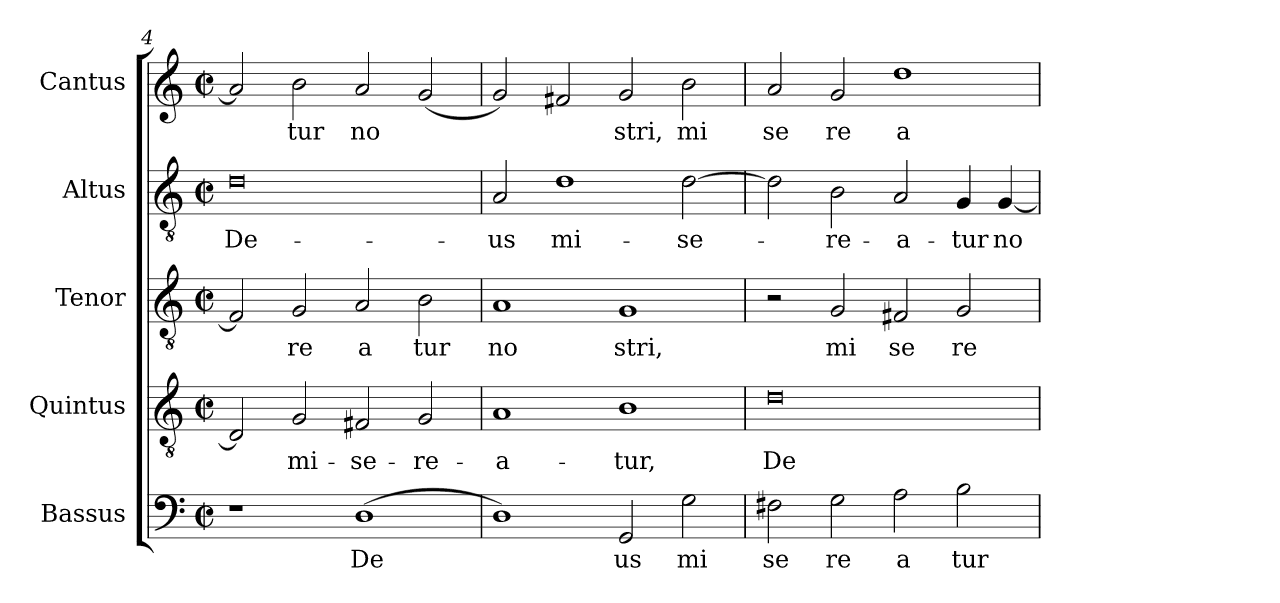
**kern	**text	**kern	**text	**kern	**text	**kern	**text	**kern	**text
*part5	*part5	*part4	*part4	*part3	*part3	*part2	*part2	*part1	*part1
*staff5	*staff5	*staff4	*staff4	*staff3	*staff3	*staff2	*staff2	*staff1	*staff1
*I"Bassus	*	*I"Quintus	*	*I"Tenor	*	*I"Altus	*	*I"Cantus	*
*clefF4	*	*clefGv2	*	*clefGv2	*	*clefGv2	*	*clefG2	*
*M2/2	*	*M2/2	*	*M2/2	*	*M2/2	*	*M2/2	*
*met(c|)	*	*met(c|)	*	*met(c|)	*	*met(c|)	*	*met(c|)	*
=4	=4	=4	=4	=4	=4	=4	=4	=4	=4
!	!	!	!	!	!	!	!LO:LY:b:cj	!	!
1r	.	2D/]	.	2F#/]	.	0d	De-	2a/]	.
!	!	!	!LO:LY:b:cj	!	!LO:LY:b:cj	!	!	!	!LO:LY:b:cj
.	.	2G/	mi-	2G/	re	.	.	2b\	tur
!	!LO:LY:b:cj	!	!LO:LY:b:cj	!	!LO:LY:b:cj	!	!	!	!LO:LY:b:cj
(>1D	De	2F#X/	-se-	2A/	a	.	.	2a/	no
!	!	!	!LO:LY:b:cj	!	!LO:LY:b:cj	!	!	!	!
.	.	2G/	-re-	2B\	tur	.	.	(<2g/	.
=5	=5	=5	=5	=5	=5	=5	=5	=5	=5
!	!	!	!LO:LY:b:cj	!	!LO:LY:b:cj	!	!LO:LY:b:cj	!	!
1D)	.	1A	-a-	1A	no	2A/	-us	2g/)	.
!	!	!	!	!	!	!	!LO:LY:b:cj	!	!
.	.	.	.	.	.	1d	mi-	2f#/	.
!	!LO:LY:b:cj	!	!LO:LY:b:cj	!	!LO:LY:b:cj	!	!	!	!LO:LY:b:cj
2GG/	us	1B	-tur,	1G	stri,	.	.	2g/	stri,
!	!LO:LY:b:cj	!	!	!	!	!	!LO:LY:b:cj	!	!LO:LY:b:cj
2G\	mi	.	.	.	.	[>2d\	-se-	2b\	mi
=6	=6	=6	=6	=6	=6	=6	=6	=6	=6
!	!LO:LY:b:cj	!	!LO:LY:b:cj	!	!	!	!	!	!LO:LY:b:cj
2F#X\	se	0d	De-	2r	.	2d\]	.	2a/	se
!	!LO:LY:b:cj	!	!	!	!LO:LY:b:cj	!	!LO:LY:b:cj	!	!LO:LY:b:cj
2G\	re	.	.	2G/	mi	2B\	-re-	2g/	re
!	!LO:LY:b:cj	!	!	!	!LO:LY:b:cj	!	!LO:LY:b:cj	!	!LO:LY:b:cj
2A\	a	.	.	2F#X/	se	2A/	-a-	1dd	a
!	!LO:LY:b:cj	!	!	!	!LO:LY:b:cj	!	!LO:LY:b:cj	!	!
2B\	tur	.	.	2G/	re	4G/	-tur	.	.
!	!	!	!	!	!	!	!LO:LY:b:cj	!	!
.	.	.	.	.	.	[>4G/	no-	.	.
=	=	=	=	=	=	=	=	=	=
*-	*-	*-	*-	*-	*-	*-	*-	*-	*-
